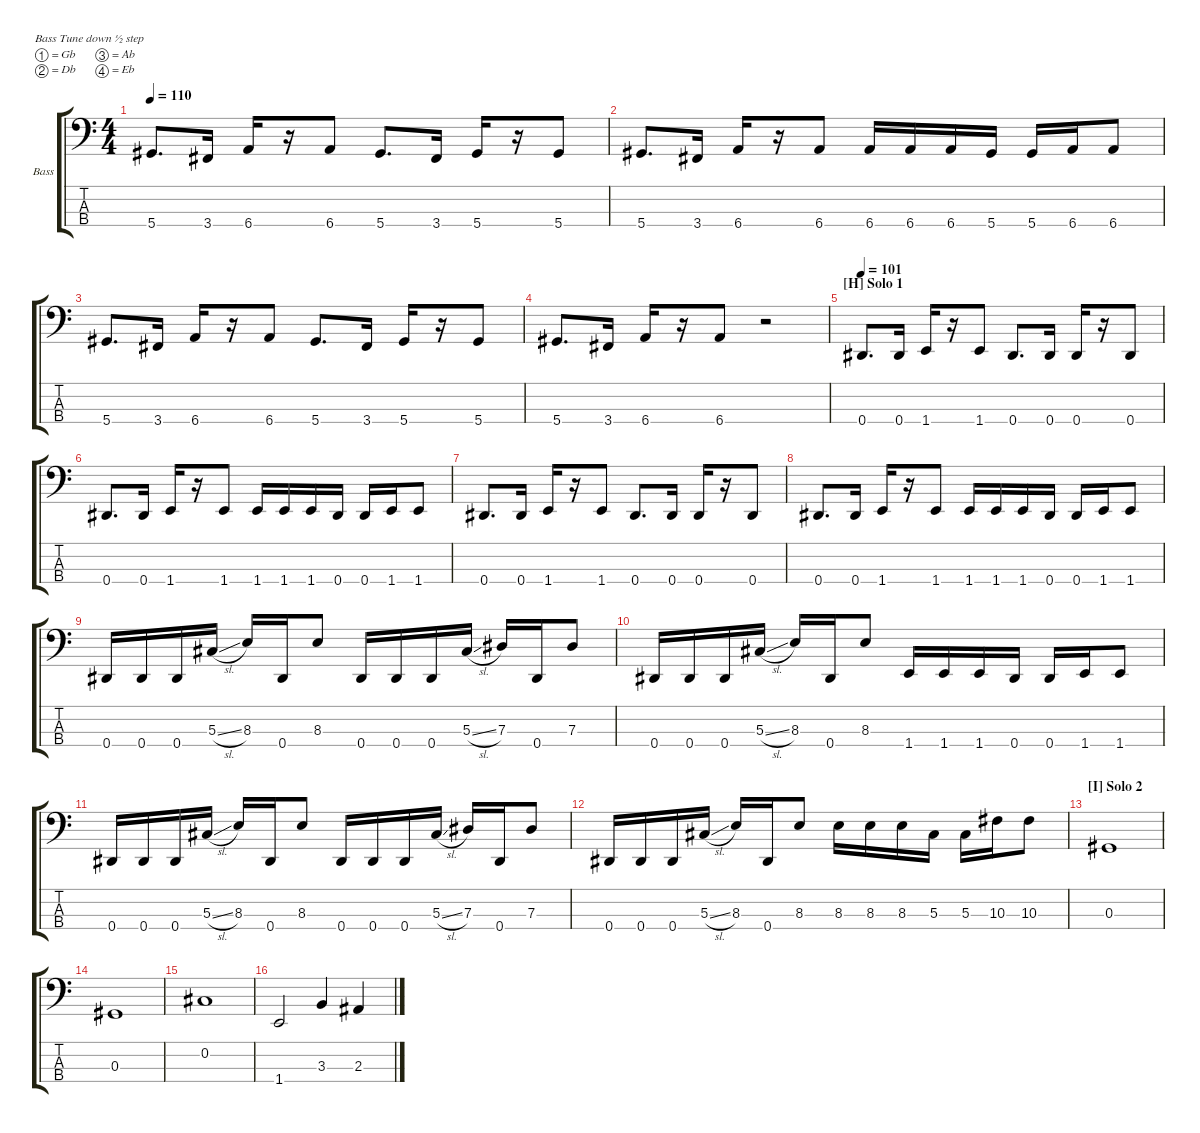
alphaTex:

\hideDynamics
\bracketExtendMode groupsimilarinstruments
\firstSystemTrackNameOrientation horizontal
\otherSystemsTrackNameOrientation horizontal
\track ("José J. Izquierdo - Bass" "Bass") {instrument electricbassfinger}
\staff {score tabs}
\tuning (Gb2 Db2 Ab1 Eb1)
\ts (4 4)
\tempo 110
\clef f4
\ks c
5.4.8{d dy mf} 3.4.16 6.4.16 r.16 6.4.8 5.4.8{d} 3.4.16 5.4.16 r.16 5.4.8 |
5.4.8{d} 3.4.16 6.4.16 r.16 6.4.8 6.4.16 6.4.16 6.4.16 5.4.16 5.4.16 6.4.16 6.4.8 |
\scale
0.501701 5.4.8{d} 3.4.16 6.4.16 r.16 6.4.8 5.4.8{d} 3.4.16 5.4.16 r.16 5.4.8 |
\scale
0.498124 5.4.8{d} 3.4.16 6.4.16 r.16 6.4.8 r.2 |
\section ("H" "Solo 1")
\tempo 101
0.4.8{d} 0.4.16 1.4.16 r.16 1.4.8 0.4.8{d} 0.4.16 0.4.16 r.16 0.4.8 |
0.4.8{d} 0.4.16 1.4.16 r.16 1.4.8 1.4.16 1.4.16 1.4.16 0.4.16 0.4.16 1.4.16 1.4.8 |
0.4.8{d} 0.4.16 1.4.16 r.16 1.4.8 0.4.8{d} 0.4.16 0.4.16 r.16 0.4.8 |
0.4.8{d} 0.4.16 1.4.16 r.16 1.4.8 1.4.16 1.4.16 1.4.16 0.4.16 0.4.16 1.4.16 1.4.8 |
0.4.16 0.4.16 0.4.16 5.3{sl}.16 8.3.16 0.4.16 8.3.8 0.4.16 0.4.16 0.4.16 5.3{sl}.16 7.3.16 0.4.16 7.3.8 |
0.4.16 0.4.16 0.4.16 5.3{sl}.16 8.3.16 0.4.16 8.3.8 1.4.16 1.4.16 1.4.16 0.4.16 0.4.16 1.4.16 1.4.8 |
0.4.16 0.4.16 0.4.16 5.3{sl}.16 8.3.16 0.4.16 8.3.8 0.4.16 0.4.16 0.4.16 5.3{sl}.16 7.3.16 0.4.16 7.3.8 |
0.4.16 0.4.16 0.4.16 5.3{sl}.16 8.3.16 0.4.16 8.3.8 8.3.16 8.3.16 8.3.16 5.3.16 5.3.16 10.3.16 10.3.8 |
\section ("I" "Solo 2")
\scale
0.267162 0.3.1 |
\scale
0.222419 0.3.1 |
\scale
0.220873 0.2.1 |
\scale
0.289565 1.4.2 3.3.4 2.3.4
